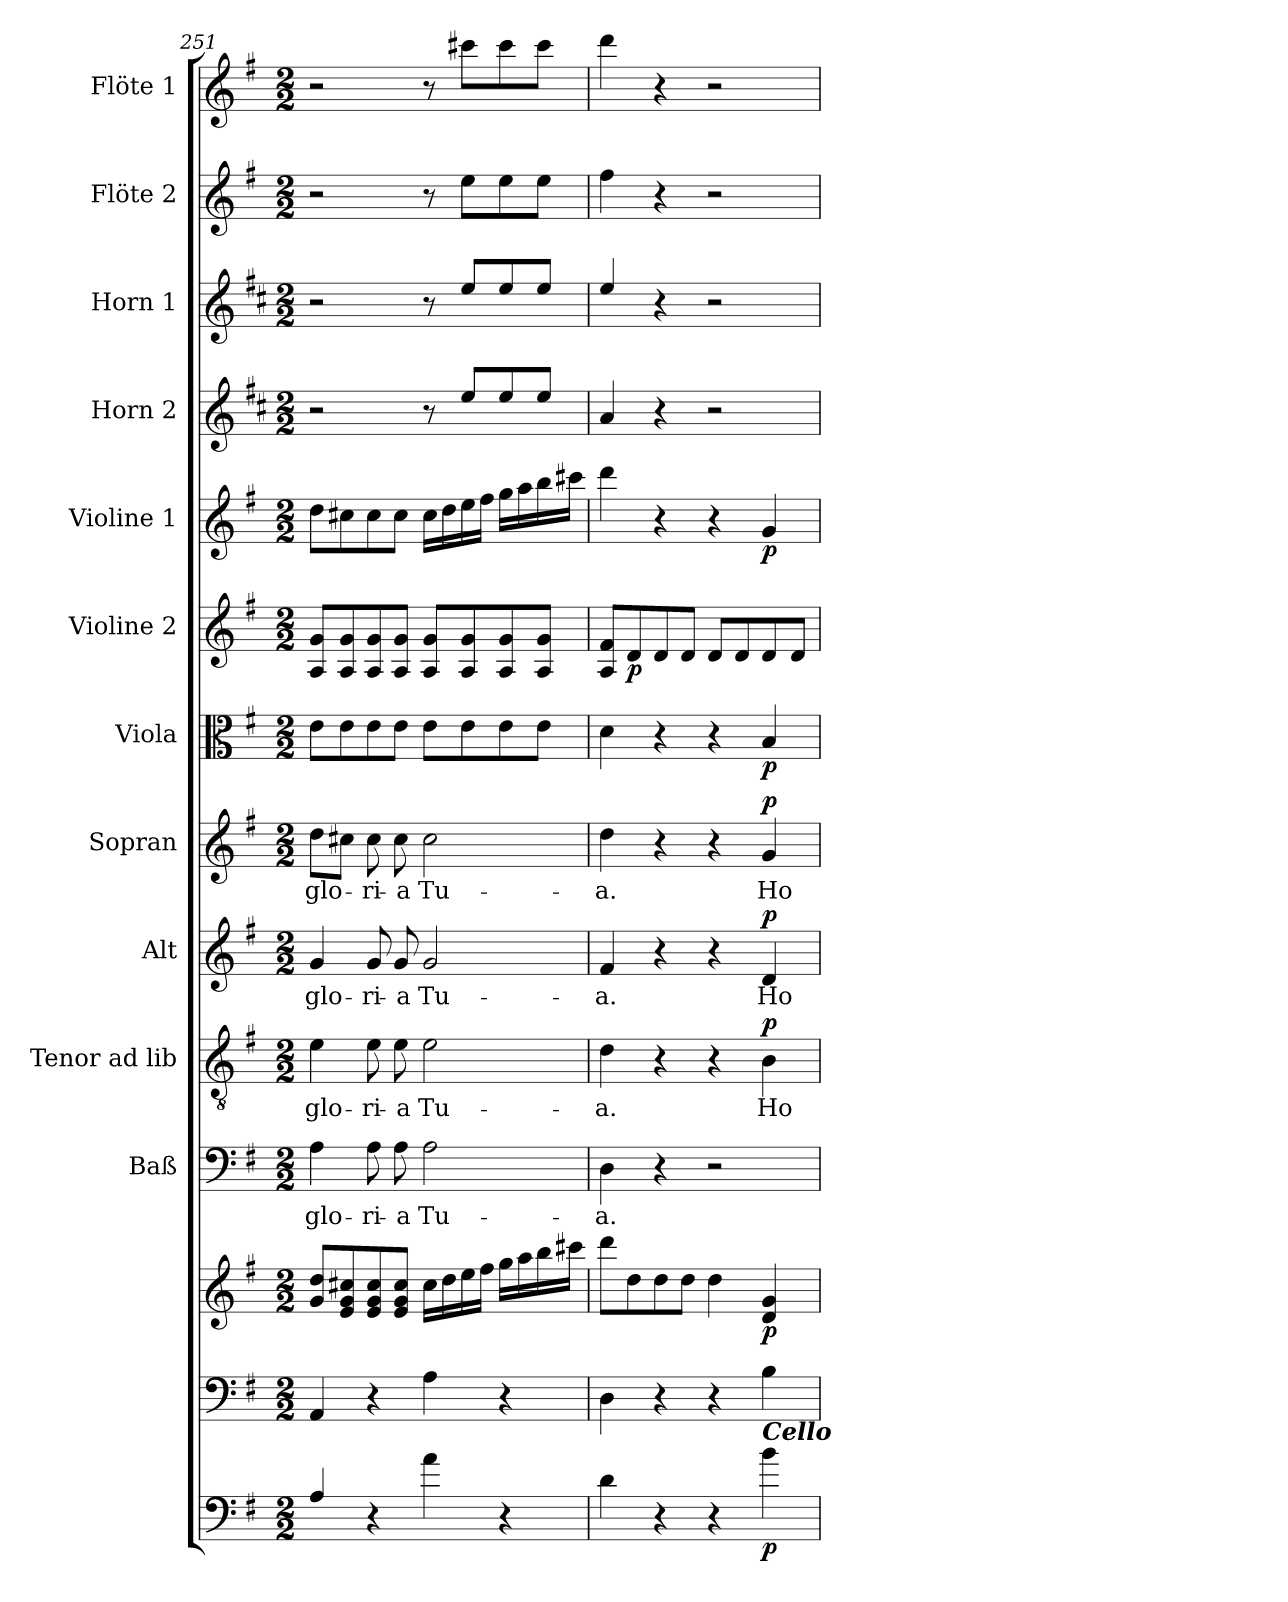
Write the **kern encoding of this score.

**kern	**dynam	**kern	**kern	**dynam	**kern	**text	**kern	**text	**dynam	**kern	**text	**dynam	**kern	**text	**dynam	**kern	**dynam	**kern	**dynam	**kern	**dynam	**kern	**kern	**kern	**kern
*part13	*part13	*part12	*part12	*part12	*part11	*part11	*part10	*part10	*part10	*part9	*part9	*part9	*part8	*part8	*part8	*part7	*part7	*part6	*part6	*part5	*part5	*part4	*part3	*part2	*part1
*staff14	*staff14	*staff13	*staff12	*staff12/13	*staff11	*staff11	*staff10	*staff10	*staff10	*staff9	*staff9	*staff9	*staff8	*staff8	*staff8	*staff7	*staff7	*staff6	*staff6	*staff5	*staff5	*staff4	*staff3	*staff2	*staff1
*	*	*	*	*	*I"Baß	*	*I"Tenor ad lib	*	*	*I"Alt	*	*	*I"Sopran	*	*	*I"Viola	*	*I"Violine 2	*	*I"Violine 1	*	*I"Horn 2	*I"Horn 1	*I"Flöte 2	*I"Flöte 1
*	*	*	*	*	*I'Baß	*	*I'Ten	*	*	*I'Alt	*	*	*I'Sop	*	*	*I'Vla.	*	*I'Vln. 2	*	*I'Vln. 1	*	*I'Hrn. 2	*I'Hrn. 1	*I'Fl. 2	*I'Fl. 1
*clefF4	*	*clefF4	*clefG2	*	*clefF4	*	*clefGv2	*	*	*clefG2	*	*	*clefG2	*	*	*clefC3	*	*clefG2	*	*clefG2	*	*clefG2	*clefG2	*clefG2	*clefG2
*ITrd7c12	*	*	*	*	*	*	*	*	*	*	*	*	*	*	*	*	*	*	*	*	*	*ITrd4c7	*ITrd4c7	*	*
*k[f#]	*	*k[f#]	*k[f#]	*	*k[f#]	*	*k[f#]	*	*	*k[f#]	*	*	*k[f#]	*	*	*k[f#]	*	*k[f#]	*	*k[f#]	*	*k[f#]	*k[f#]	*k[f#]	*k[f#]
*G:	*	*G:	*G:	*	*G:	*	*G:	*	*	*G:	*	*	*G:	*	*	*G:	*	*G:	*	*G:	*	*G:	*G:	*G:	*G:
*M2/2	*	*M2/2	*M2/2	*	*M2/2	*	*M2/2	*	*	*M2/2	*	*	*M2/2	*	*	*M2/2	*	*M2/2	*	*M2/2	*	*M2/2	*M2/2	*M2/2	*M2/2
=251	=251	=251	=251	=251	=251	=251	=251	=251	=251	=251	=251	=251	=251	=251	=251	=251	=251	=251	=251	=251	=251	=251	=251	=251	=251
!	!	!	!	!	!	!LO:LY:b	!	!LO:LY:b	!	!	!LO:LY:b	!	!	!LO:LY:b	!	!	!	!	!	!	!	!	!	!	!
4AA/	.	4AA/	8g/ 8dd/L	.	4A\	glo-	4e\	glo-	.	4g/	glo-	.	8dd\L	glo-	.	8e\L	.	8A/ 8g/L	.	8dd\L	.	2r	2r	2r	2r
.	.	.	8e/ 8g/ 8cc#X/	.	.	.	.	.	.	.	.	.	8cc#X\J	.	.	8e\	.	8A/ 8g/	.	8cc#X\	.	.	.	.	.
!	!	!	!	!	!	!LO:LY:b	!	!LO:LY:b	!	!	!LO:LY:b	!	!	!LO:LY:b	!	!	!	!	!	!	!	!	!	!	!
4r	.	4r	8e/ 8g/ 8cc#/	.	8A\	-ri-	8e\	-ri-	.	8g/	-ri-	.	8cc#\	-ri-	.	8e\	.	8A/ 8g/	.	8cc#\	.	.	.	.	.
!	!	!	!	!	!	!LO:LY:b	!	!LO:LY:b	!	!	!LO:LY:b	!	!	!LO:LY:b	!	!	!	!	!	!	!	!	!	!	!
.	.	.	8e/ 8g/ 8cc#/J	.	8A\	-a	8e\	-a	.	8g/	-a	.	8cc#\	-a	.	8e\J	.	8A/ 8g/J	.	8cc#\J	.	.	.	.	.
!	!	!	!	!	!	!LO:LY:b	!	!LO:LY:b	!	!	!LO:LY:b	!	!	!LO:LY:b	!	!	!	!	!	!	!	!	!	!	!
4A\	.	4A\	16cc#\LL	.	2A\	Tu-	2e\	Tu-	.	2g/	Tu-	.	2cc#\	Tu-	.	8e\L	.	8A/ 8g/L	.	16cc#\LL	.	8r	8r	8r	8r
.	.	.	16dd\	.	.	.	.	.	.	.	.	.	.	.	.	.	.	.	.	16dd\	.	.	.	.	.
.	.	.	16ee\	.	.	.	.	.	.	.	.	.	.	.	.	8e\	.	8A/ 8g/	.	16ee\	.	8a/L	8a/L	8ee\L	8ccc#X\L
.	.	.	16ff#\JJ	.	.	.	.	.	.	.	.	.	.	.	.	.	.	.	.	16ff#\JJ	.	.	.	.	.
4r	.	4r	16gg\LL	.	.	.	.	.	.	.	.	.	.	.	.	8e\	.	8A/ 8g/	.	16gg\LL	.	8a/	8a/	8ee\	8ccc#\
.	.	.	16aa\	.	.	.	.	.	.	.	.	.	.	.	.	.	.	.	.	16aa\	.	.	.	.	.
.	.	.	16bb\	.	.	.	.	.	.	.	.	.	.	.	.	8e\J	.	8A/ 8g/J	.	16bb\	.	8a/J	8a/J	8ee\J	8ccc#\J
.	.	.	16ccc#X\JJ	.	.	.	.	.	.	.	.	.	.	.	.	.	.	.	.	16ccc#X\JJ	.	.	.	.	.
=252	=252	=252	=252	=252	=252	=252	=252	=252	=252	=252	=252	=252	=252	=252	=252	=252	=252	=252	=252	=252	=252	=252	=252	=252	=252
!	!	!	!	!	!	!LO:LY:b	!	!LO:LY:b	!	!	!LO:LY:b	!	!	!LO:LY:b	!	!	!	!	!	!	!	!	!	!	!
4D\	.	4D\	8ddd\L	.	4D\	-a.	4d\	-a.	.	4f#/	-a.	.	4dd\	-a.	.	4d\	.	8A/ 8f#/L	.	4ddd\	.	4d/	4a/	4ff#\	4ddd\
!	!	!	!	!	!	!	!	!	!	!	!	!	!	!	!	!	!	!	!LO:DY:b	!	!	!	!	!	!
.	.	.	8dd\	.	.	.	.	.	.	.	.	.	.	.	.	.	.	8d/	p	.	.	.	.	.	.
4r	.	4r	8dd\	.	4r	.	4r	.	.	4r	.	.	4r	.	.	4r	.	8d/	.	4r	.	4r	4r	4r	4r
.	.	.	8dd\J	.	.	.	.	.	.	.	.	.	.	.	.	.	.	8d/J	.	.	.	.	.	.	.
4r	.	4r	4dd\	.	2r	.	4r	.	.	4r	.	.	4r	.	.	4r	.	8d/L	.	4r	.	2r	2r	2r	2r
.	.	.	.	.	.	.	.	.	.	.	.	.	.	.	.	.	.	8d/	.	.	.	.	.	.	.
!LO:TX:a:Bi:t=Cello	!	!	!	!	!	!	!	!	!	!	!	!	!	!	!	!	!	!	!	!	!	!	!	!	!
!	!LO:DY:b	!	!	!LO:DY:b	!	!	!	!LO:LY:b	!LO:DY:a	!	!LO:LY:b	!LO:DY:a	!	!LO:LY:b	!LO:DY:a	!	!LO:DY:b	!	!	!	!LO:DY:b	!	!	!	!
4B\	p	4B\	4d/ 4g/	p	.	.	4B\	Ho-	p	4d/	Ho-	p	4g/	Ho-	p	4B/	p	8d/	.	4g/	p	.	.	.	.
.	.	.	.	.	.	.	.	.	.	.	.	.	.	.	.	.	.	8d/J	.	.	.	.	.	.	.
=	=	=	=	=	=	=	=	=	=	=	=	=	=	=	=	=	=	=	=	=	=	=	=	=	=
*-	*-	*-	*-	*-	*-	*-	*-	*-	*-	*-	*-	*-	*-	*-	*-	*-	*-	*-	*-	*-	*-	*-	*-	*-	*-
